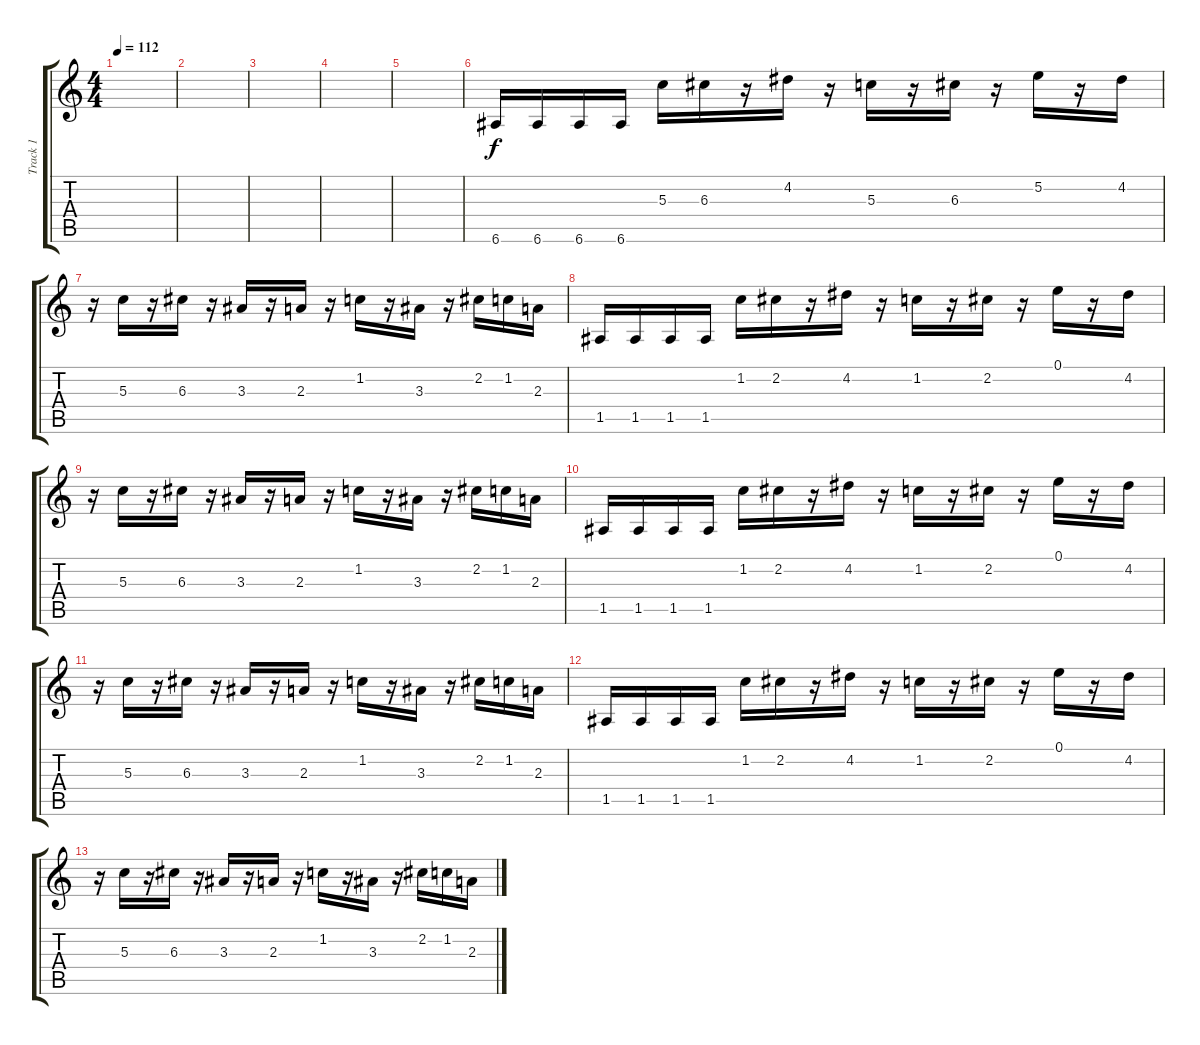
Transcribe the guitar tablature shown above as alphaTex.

\track ("Track 1" "Track 1") {instrument overdrivenguitar}
\staff {score tabs}
\tuning (E4 B3 G3 D3 A2 E2) {hide}
\ts (4 4)
\tempo 112
\clef g2
\ks c
|
|
|
|
|
6.6.16{instrument overdrivenguitar} 6.6.16 6.6.16 6.6.16 5.3.16 6.3.16 r.16 4.2.16 r.16 5.3.16 r.16 6.3.16 r.16 5.2.16 r.16 4.2.16 |
r.16 5.3.16 r.16 6.3.16 r.16 3.3.16 r.16 2.3.16 r.16 1.2.16 r.16 3.3.16 r.16 2.2.16 1.2.16 2.3.16 |
1.5.16 1.5.16 1.5.16 1.5.16 1.2.16 2.2.16 r.16 4.2.16 r.16 1.2.16 r.16 2.2.16 r.16 0.1.16 r.16 4.2.16 |
r.16 5.3.16 r.16 6.3.16 r.16 3.3.16 r.16 2.3.16 r.16 1.2.16 r.16 3.3.16 r.16 2.2.16 1.2.16 2.3.16 |
1.5.16 1.5.16 1.5.16 1.5.16 1.2.16 2.2.16 r.16 4.2.16 r.16 1.2.16 r.16 2.2.16 r.16 0.1.16 r.16 4.2.16 |
r.16 5.3.16 r.16 6.3.16 r.16 3.3.16 r.16 2.3.16 r.16 1.2.16 r.16 3.3.16 r.16 2.2.16 1.2.16 2.3.16 |
1.5.16 1.5.16 1.5.16 1.5.16 1.2.16 2.2.16 r.16 4.2.16 r.16 1.2.16 r.16 2.2.16 r.16 0.1.16 r.16 4.2.16 |
r.16 5.3.16 r.16 6.3.16 r.16 3.3.16 r.16 2.3.16 r.16 1.2.16 r.16 3.3.16 r.16 2.2.16 1.2.16 2.3.16
